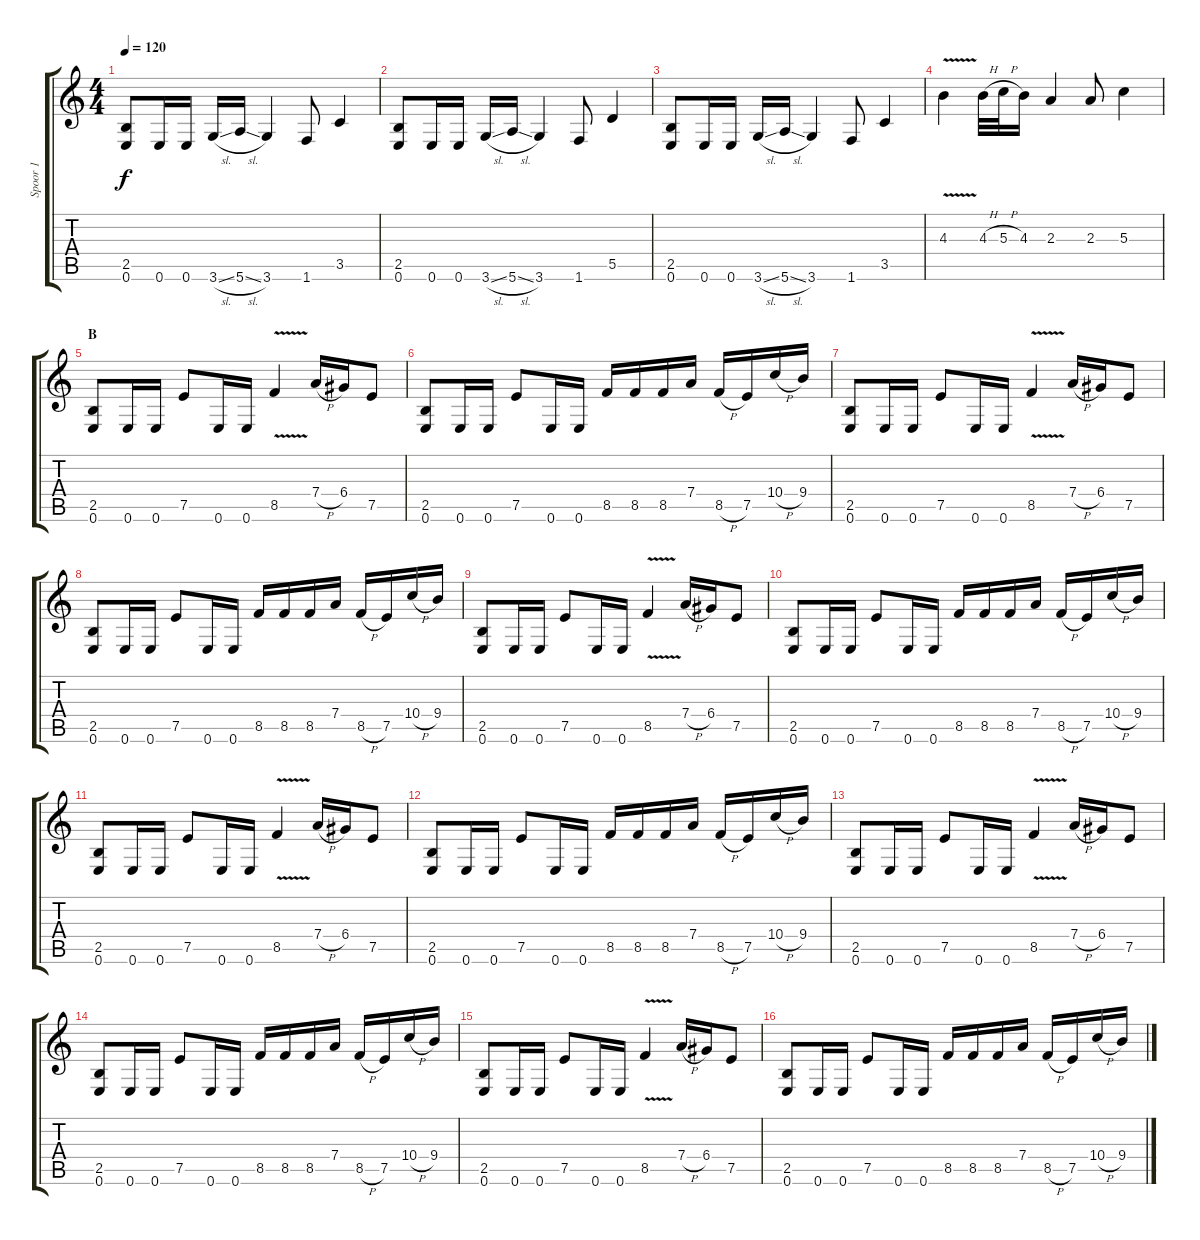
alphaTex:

\track ("Spoor 1" "Spoor 1") {instrument overdrivenguitar}
\staff {score tabs}
\tuning (E4 B3 G3 D3 A2 E2) {hide}
\ts (4 4)
\tempo 120
\clef g2
\ks c
(2.5 0.6).8{dy f} 0.6.16 0.6.16 3.6{sl}.16 5.6{sl}.16 3.6.4 1.6.8 3.5.4 |
(2.5 0.6).8 0.6.16 0.6.16 3.6{sl}.16 5.6{sl}.16 3.6.4 1.6.8 5.5.4 |
(2.5 0.6).8 0.6.16 0.6.16 3.6{sl}.16 5.6{sl}.16 3.6.4 1.6.8 3.5.4 |
4.3{v}.4 4.3{h}.32 5.3{h}.32 4.3.16 2.3.4 2.3.8 5.3.4 |
\section ("" "B")
(2.5 0.6).8 0.6.16 0.6.16 7.5.8 0.6.16 0.6.16 8.5{v}.4 7.4{h}.16 6.4.16 7.5.8 |
(2.5 0.6).8 0.6.16 0.6.16 7.5.8 0.6.16 0.6.16 8.5.16 8.5.16 8.5.16 7.4.16 8.5{h}.16 7.5.16 10.4{h}.16 9.4.16 |
(2.5 0.6).8 0.6.16 0.6.16 7.5.8 0.6.16 0.6.16 8.5{v}.4 7.4{h}.16 6.4.16 7.5.8 |
(2.5 0.6).8 0.6.16 0.6.16 7.5.8 0.6.16 0.6.16 8.5.16 8.5.16 8.5.16 7.4.16 8.5{h}.16 7.5.16 10.4{h}.16 9.4.16 |
(2.5 0.6).8 0.6.16 0.6.16 7.5.8 0.6.16 0.6.16 8.5{v}.4 7.4{h}.16 6.4.16 7.5.8 |
(2.5 0.6).8 0.6.16 0.6.16 7.5.8 0.6.16 0.6.16 8.5.16 8.5.16 8.5.16 7.4.16 8.5{h}.16 7.5.16 10.4{h}.16 9.4.16 |
(2.5 0.6).8 0.6.16 0.6.16 7.5.8 0.6.16 0.6.16 8.5{v}.4 7.4{h}.16 6.4.16 7.5.8 |
(2.5 0.6).8 0.6.16 0.6.16 7.5.8 0.6.16 0.6.16 8.5.16 8.5.16 8.5.16 7.4.16 8.5{h}.16 7.5.16 10.4{h}.16 9.4.16 |
(2.5 0.6).8 0.6.16 0.6.16 7.5.8 0.6.16 0.6.16 8.5{v}.4 7.4{h}.16 6.4.16 7.5.8 |
(2.5 0.6).8 0.6.16 0.6.16 7.5.8 0.6.16 0.6.16 8.5.16 8.5.16 8.5.16 7.4.16 8.5{h}.16 7.5.16 10.4{h}.16 9.4.16 |
(2.5 0.6).8 0.6.16 0.6.16 7.5.8 0.6.16 0.6.16 8.5{v}.4 7.4{h}.16 6.4.16 7.5.8 |
(2.5 0.6).8 0.6.16 0.6.16 7.5.8 0.6.16 0.6.16 8.5.16 8.5.16 8.5.16 7.4.16 8.5{h}.16 7.5.16 10.4{h}.16 9.4.16
